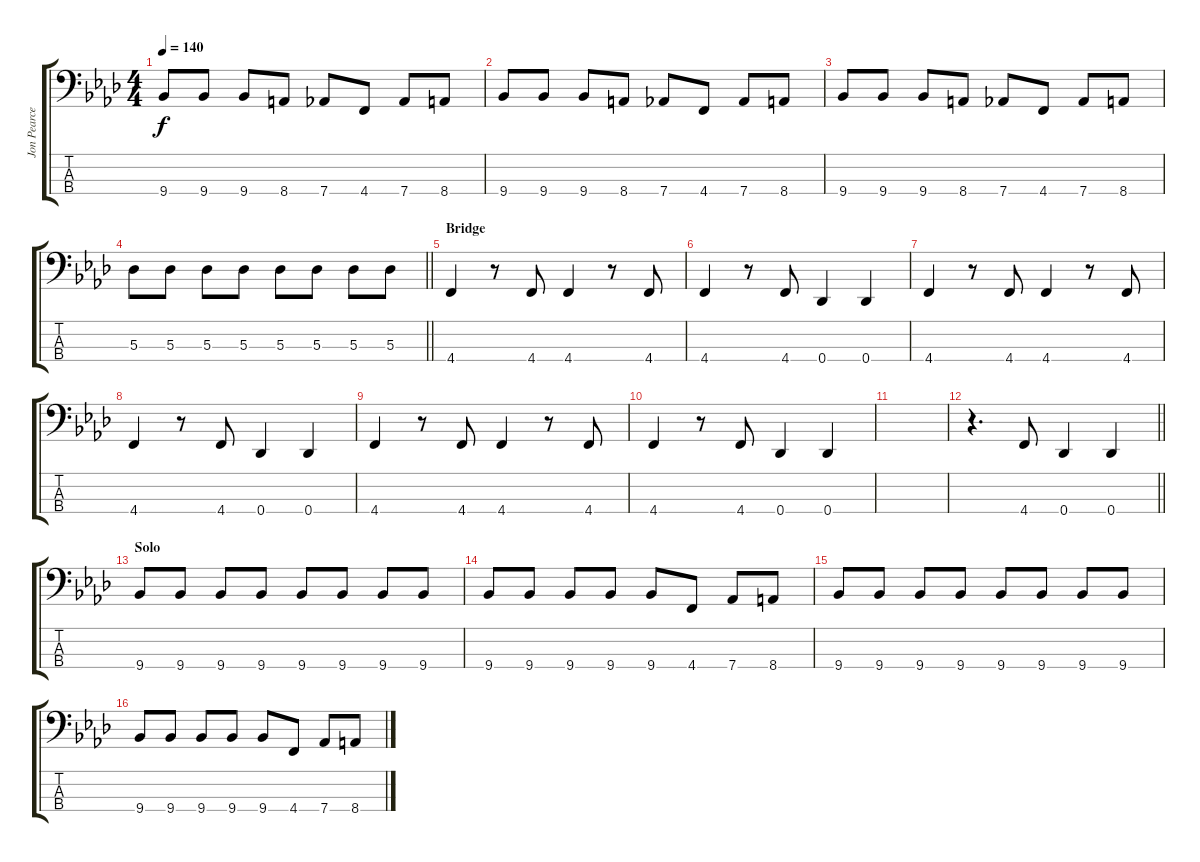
\track ("Jon Pearce" "Jon Pearce") {instrument electricbasspick}
\staff {score tabs}
\tuning (Gb2 Db2 Ab1 Db1) {hide}
\ts (4 4)
\tempo 140
\clef f4
\ks fminor
9.4.8{dy f} 9.4.8 9.4.8 8.4.8 7.4.8 4.4.8 7.4.8 8.4.8 |
9.4.8 9.4.8 9.4.8 8.4.8 7.4.8 4.4.8 7.4.8 8.4.8 |
9.4.8 9.4.8 9.4.8 8.4.8 7.4.8 4.4.8 7.4.8 8.4.8 |
\barLineRight lightlight
5.3.8 5.3.8 5.3.8 5.3.8 5.3.8 5.3.8 5.3.8 5.3.8 |
\section ("" "Bridge")
4.4.4 r.8 4.4.8 4.4.4 r.8 4.4.8 |
4.4.4 r.8 4.4.8 0.4.4 0.4.4 |
4.4.4 r.8 4.4.8 4.4.4 r.8 4.4.8 |
4.4.4 r.8 4.4.8 0.4.4 0.4.4 |
4.4.4 r.8 4.4.8 4.4.4 r.8 4.4.8 |
4.4.4 r.8 4.4.8 0.4.4 0.4.4 |
|
\barLineRight lightlight
r.4{d} 4.4.8 0.4.4 0.4.4 |
\section ("" "Solo")
9.4.8 9.4.8 9.4.8 9.4.8 9.4.8 9.4.8 9.4.8 9.4.8 |
9.4.8 9.4.8 9.4.8 9.4.8 9.4.8 4.4.8 7.4.8 8.4.8 |
9.4.8 9.4.8 9.4.8 9.4.8 9.4.8 9.4.8 9.4.8 9.4.8 |
9.4.8 9.4.8 9.4.8 9.4.8 9.4.8 4.4.8 7.4.8 8.4.8
